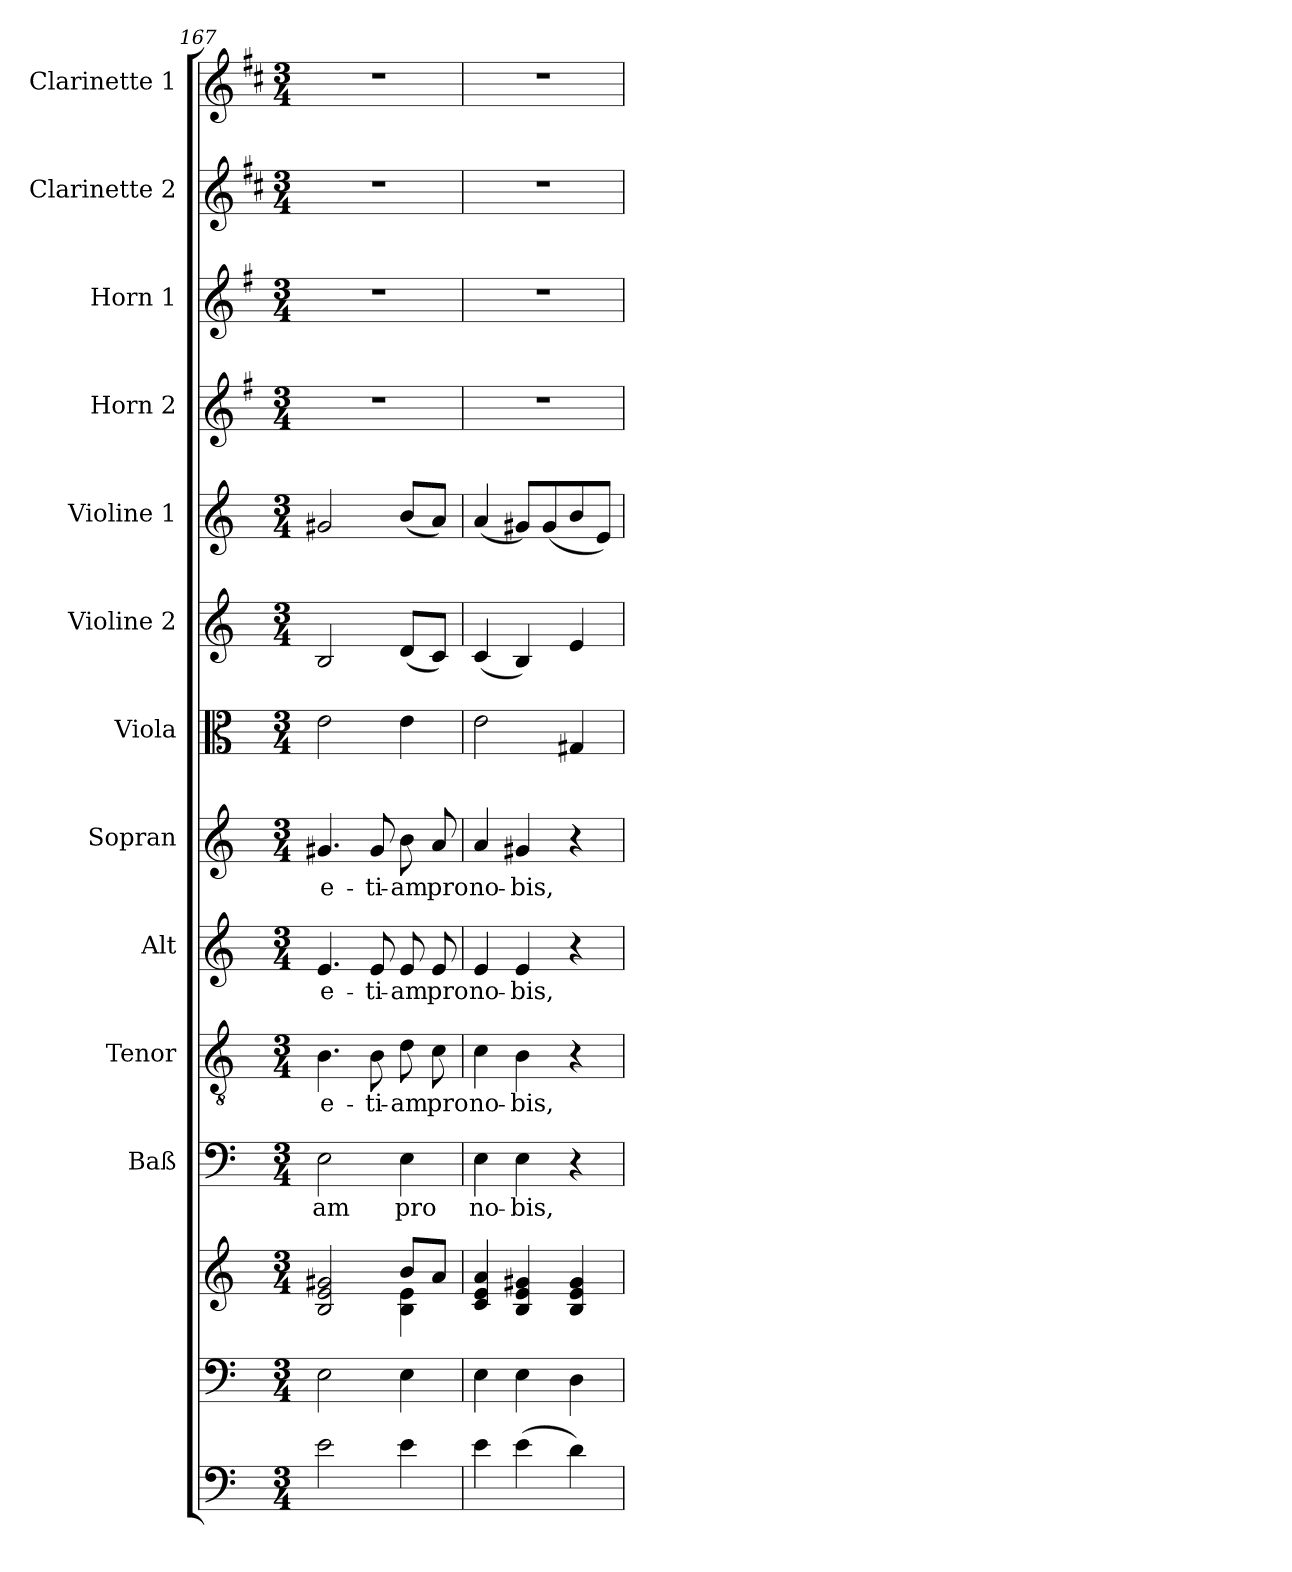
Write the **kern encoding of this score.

**kern	**kern	**kern	**kern	**text	**kern	**text	**kern	**text	**kern	**text	**kern	**kern	**kern	**kern	**kern	**kern	**kern
*part13	*part12	*part12	*part11	*part11	*part10	*part10	*part9	*part9	*part8	*part8	*part7	*part6	*part5	*part4	*part3	*part2	*part1
*staff14	*staff13	*staff12	*staff11	*staff11	*staff10	*staff10	*staff9	*staff9	*staff8	*staff8	*staff7	*staff6	*staff5	*staff4	*staff3	*staff2	*staff1
*	*	*	*I"Baß	*	*I"Tenor	*	*I"Alt	*	*I"Sopran	*	*I"Viola	*I"Violine 2	*I"Violine 1	*I"Horn 2	*I"Horn 1	*I"Clarinette 2	*I"Clarinette 1
*	*	*	*I'Baß	*	*I'Ten	*	*I'Alt	*	*I'Sop	*	*I'Vla.	*I'Vln. 2	*I'Vln. 1	*I'Hrn. 2	*I'Hrn. 1	*	*
*clefF4	*clefF4	*clefG2	*clefF4	*	*clefGv2	*	*clefG2	*	*clefG2	*	*clefC3	*clefG2	*clefG2	*clefG2	*clefG2	*clefG2	*clefG2
*ITrd7c12	*	*	*	*	*	*	*	*	*	*	*	*	*	*ITrd4c7	*ITrd4c7	*ITrd1c2	*ITrd1c2
*k[]	*k[]	*k[]	*k[]	*	*k[]	*	*k[]	*	*k[]	*	*k[]	*k[]	*k[]	*k[]	*k[]	*k[]	*k[]
*C:	*C:	*C:	*C:	*	*C:	*	*C:	*	*C:	*	*C:	*C:	*C:	*C:	*C:	*C:	*C:
*M3/4	*M3/4	*M3/4	*M3/4	*	*M3/4	*	*M3/4	*	*M3/4	*	*M3/4	*M3/4	*M3/4	*M3/4	*M3/4	*M3/4	*M3/4
=167	=167	=167	=167	=167	=167	=167	=167	=167	=167	=167	=167	=167	=167	=167	=167	=167	=167
*	*	*^	*	*	*	*	*	*	*	*	*	*	*	*	*	*	*
!	!	!	!	!	!LO:LY:b	!	!LO:LY:b	!	!LO:LY:b	!	!LO:LY:b	!	!	!	!	!	!	!
2E\	2E\	2B/ 2e/ 2g#X/	2ryy	2E\	-am	4.B\	e-	4.e/	e-	4.g#X/	e-	2e\	2B/	2g#X/	2.r	2.r	2.r	2.r
!	!	!	!	!	!	!	!LO:LY:b	!	!LO:LY:b	!	!LO:LY:b	!	!	!	!	!	!	!
.	.	.	.	.	.	8B\	-ti-	8e/	-ti-	8g#/	-ti-	.	.	.	.	.	.	.
!	!	!	!	!	!LO:LY:b	!	!LO:LY:b	!	!LO:LY:b	!	!LO:LY:b	!	!	!	!	!	!	!
4E\	4E\	8b/L	4B\ 4e\	4E\	pro	8d\	-am	8e/	-am	8b\	-am	4e\	(<8d/L	(<8b/L	.	.	.	.
!	!	!	!	!	!	!	!LO:LY:b	!	!LO:LY:b	!	!LO:LY:b	!	!	!	!	!	!	!
.	.	8a/J	.	.	.	8c\	pro	8e/	pro	8a/	pro	.	8c/J)	8a/J)	.	.	.	.
*	*	*v	*v	*	*	*	*	*	*	*	*	*	*	*	*	*	*	*
!!LO:PB:g=z
=168	=168	=168	=168	=168	=168	=168	=168	=168	=168	=168	=168	=168	=168	=168	=168	=168	=168
!	!	!	!	!LO:LY:b	!	!LO:LY:b	!	!LO:LY:b	!	!LO:LY:b	!	!	!	!	!	!	!
4E\	4E\	4c/ 4e/ 4a/	4E\	no-	4c\	no-	4e/	no-	4a/	no-	2e\	(<4c/	(<4a/	2.r	2.r	2.r	2.r
!	!	!	!	!LO:LY:b	!	!LO:LY:b	!	!LO:LY:b	!	!LO:LY:b	!	!	!	!	!	!	!
(>4E\	4E\	4B/ 4e/ 4g#X/	4E\	-bis,	4B\	-bis,	4e/	-bis,	4g#X/	-bis,	.	4B/)	8g#X/L)	.	.	.	.
.	.	.	.	.	.	.	.	.	.	.	.	.	(<8g#/	.	.	.	.
4D\)	4D\	4B/ 4e/ 4g#/	4r	.	4r	.	4r	.	4r	.	4G#X/	4e/	8b/	.	.	.	.
.	.	.	.	.	.	.	.	.	.	.	.	.	8e/J)	.	.	.	.
=	=	=	=	=	=	=	=	=	=	=	=	=	=	=	=	=	=
*-	*-	*-	*-	*-	*-	*-	*-	*-	*-	*-	*-	*-	*-	*-	*-	*-	*-
